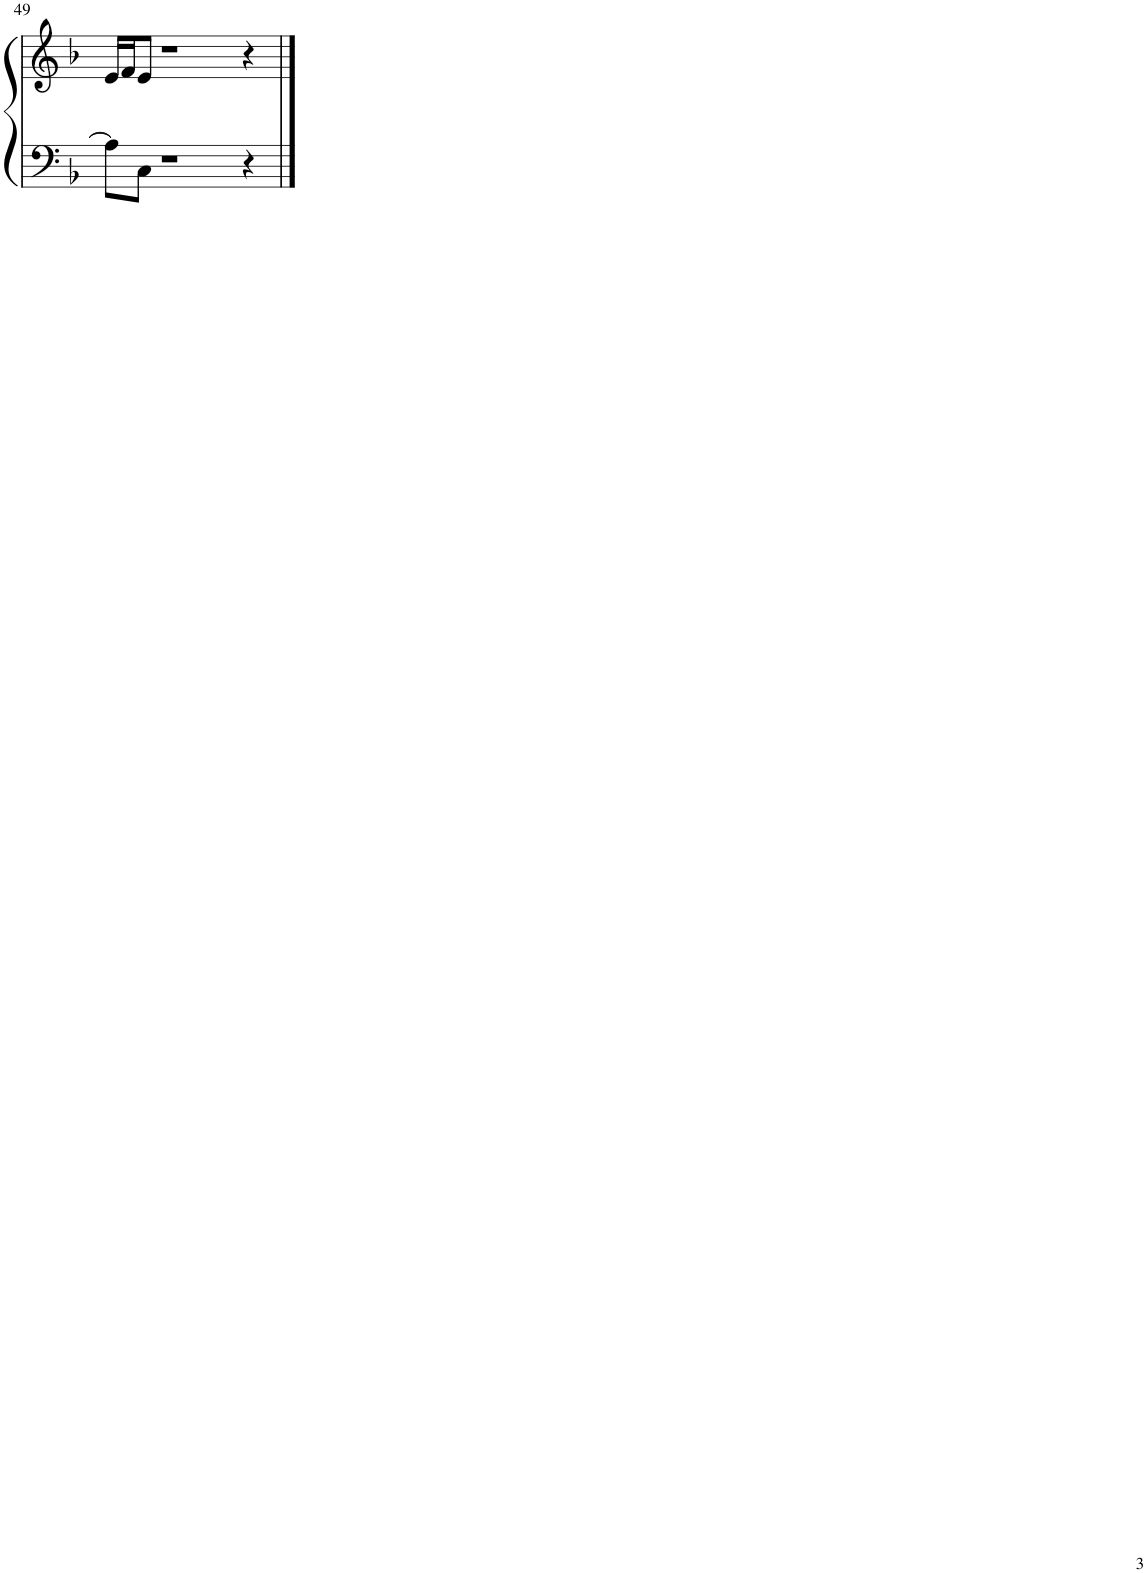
**kern	**kern
*part1	*part1
*staff2	*staff1
*I"Piano	*
*I'Pno.	*
!!LO:PB:g=z
*clefF4	*clefG2
*k[b-]	*k[b-]
*M12/8	*M12/8
=49	=49
8A\L]	16e/LL
.	16f/J
8C\J	8e/J
1r	1r
4r	4r
==	==
*-	*-
